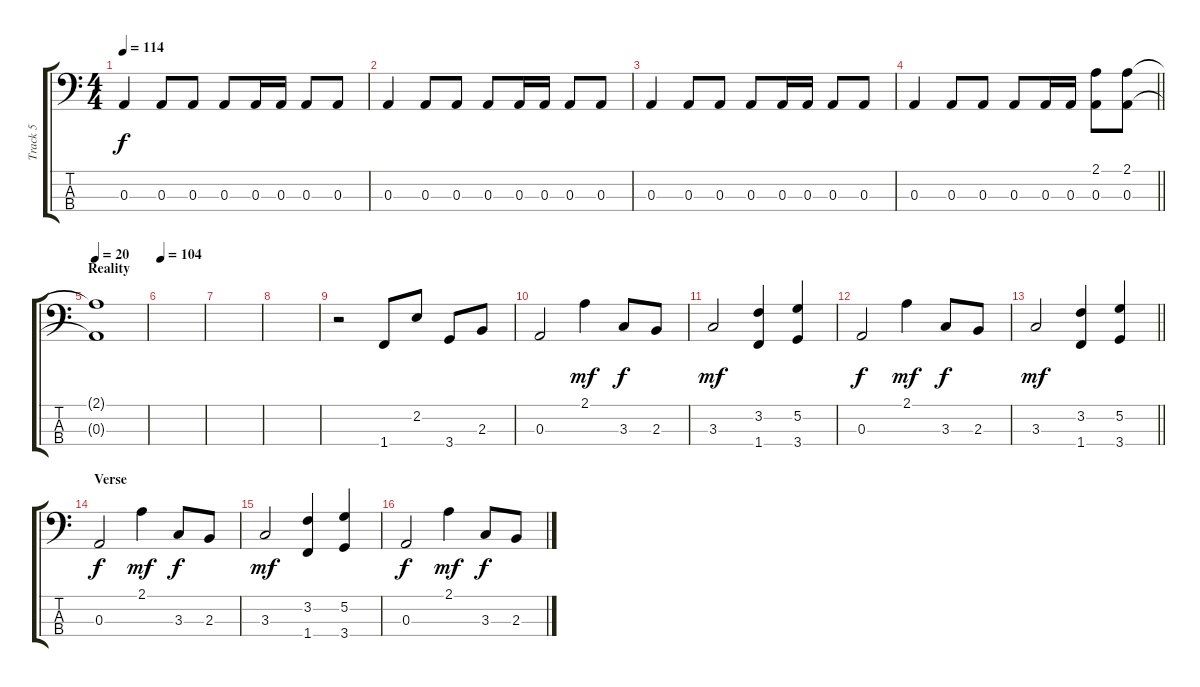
\track ("Track 5" "Track 5") {instrument electricbassfinger}
\staff {score tabs}
\tuning (G2 D2 A1 E1) {hide}
\ts (4 4)
\tempo 114
\clef f4
\ks c
0.3.4{dy f} 0.3.8 0.3.8 0.3.8 0.3.16 0.3.16 0.3.8 0.3.8 |
0.3.4 0.3.8 0.3.8 0.3.8 0.3.16 0.3.16 0.3.8 0.3.8 |
0.3.4 0.3.8 0.3.8 0.3.8 0.3.16 0.3.16 0.3.8 0.3.8 |
\barLineRight lightlight
0.3.4 0.3.8 0.3.8 0.3.8 0.3.16 0.3.16 (2.1 0.3).8 (2.1 0.3).8 |
\section ("" "Reality")
\tempo 20
(2.1{t} 0.3{t}).1 |
\tempo 104
|
|
|
r.2 1.4.8 2.2.8 3.4.8 2.3.8 |
0.3.2 2.1.4{dy mf} 3.3.8{dy f} 2.3.8 |
3.3.2{dy mf} (3.2 1.4).4 (5.2 3.4).4 |
0.3.2{dy f} 2.1.4{dy mf} 3.3.8{dy f} 2.3.8 |
\barLineRight lightlight
3.3.2{dy mf} (3.2 1.4).4 (5.2 3.4).4 |
\section ("" "Verse")
0.3.2{dy f} 2.1.4{dy mf} 3.3.8{dy f} 2.3.8 |
3.3.2{dy mf} (3.2 1.4).4 (5.2 3.4).4 |
0.3.2{dy f} 2.1.4{dy mf} 3.3.8{dy f} 2.3.8
